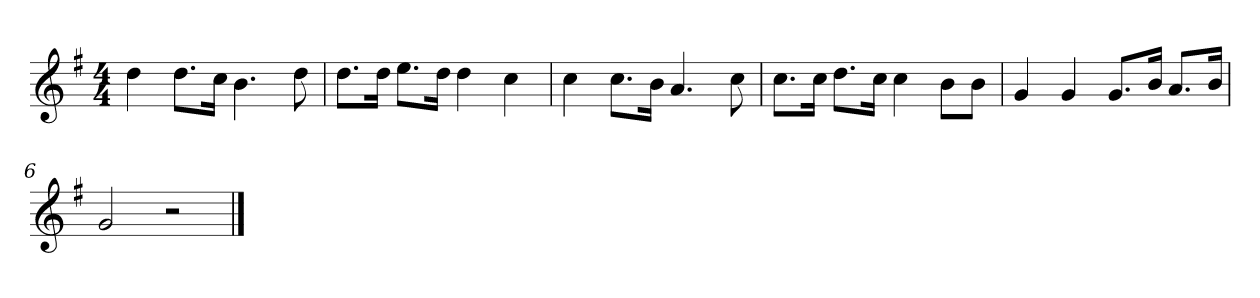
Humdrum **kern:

**kern
*part1
*staff1
*k[f#]
*M4/4
*MM120
=1
4dd
8.ddL
16ccJk
4.b
8dd
=2
8.ddL
16ddJk
8.eeL
16ddJk
4dd
4cc
=3
4cc
8.ccL
16bJk
4.a
8cc
=4
8.ccL
16ccJk
8.ddL
16ccJk
4cc
8bL
8bJ
=5
4g
4g
8.gL
16bJk
8.aL
16bJk
=6
2g
2r
==
*-
